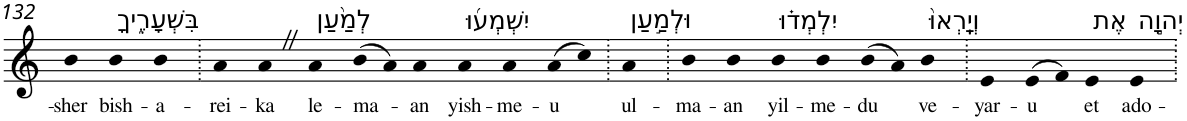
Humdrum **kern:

**kern	**text
*part1	*part1
*staff1	*staff1
*I"Piano	*
*I'Pno	*
!!LO:PB:g=z
*clefG2	*
*k[]	*
=132	=132
!	!LO:LY:b
4b	-sher
!LO:TX:a:t=בִּשְׁעָרֶ֑יךָ	!
!	!LO:LY:b
4b	bish-
!	!LO:LY:b
4b	-a-
=133.	=133.
!	!LO:LY:b
4a	-rei-
!	!LO:LY:b
4aZ	-ka
!LO:TX:a:t=לְמַ֨עַן	!
!	!LO:LY:b
4a	le-
!	!LO:LY:b
(8b	-ma-
8a)	.
!	!LO:LY:b
4a	-an
!LO:TX:a:t=יִשְׁמְע֜וּ	!
!	!LO:LY:b
4a	yish-
!	!LO:LY:b
4a	-me-
!	!LO:LY:b
(8a	-u
8cc)	.
=134.	=134.
!LO:TX:a:t=וּלְמַ֣עַן	!
!	!LO:LY:b
4a	ul-
=135.	=135.
!	!LO:LY:b
4b	-ma-
!	!LO:LY:b
4b	-an
!LO:TX:a:t=יִלְמְד֗וּ	!
!	!LO:LY:b
4b	yil-
!	!LO:LY:b
4b	-me-
!	!LO:LY:b
(8b	-du
8a)	.
!LO:TX:a:t=וְיָֽרְאוּ֙	!
!	!LO:LY:b
4b	ve-
=136.	=136.
!	!LO:LY:b
4e	-yar-
!	!LO:LY:b
(>8e	-u
8f)	.
!LO:TX:a:t=אֶת	!
!	!LO:LY:b
4e	et
!LO:TX:a:t=יְהוָ֣ה	!
!	!LO:LY:b
4e	ado-
=.	=.
*-	*-
